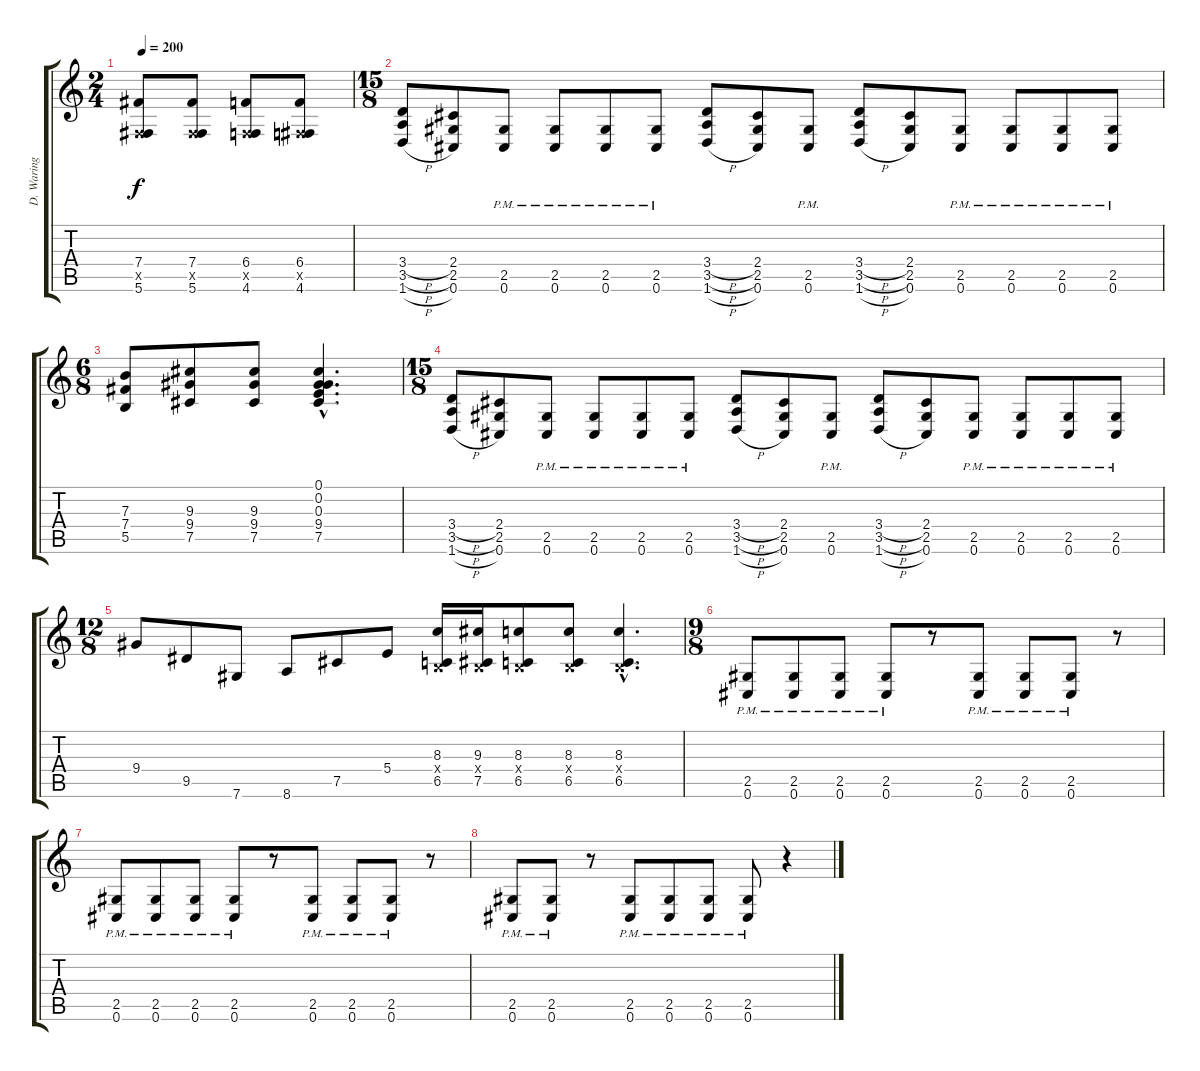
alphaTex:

\track ("D. Waring Gtr." "D. Waring ") {instrument distortionguitar}
\staff {score tabs}
\tuning (Db4 Ab3 E3 B2 Gb2 Db2) {hide}
\ts (2 4)
\tempo 200
\clef g2
\ks c
(7.4 0.5{x} 5.6).8{dy f} (7.4 0.5{x} 5.6).8 (6.4 0.5{x} 4.6).8 (6.4 0.5{x} 4.6).8 |
\ts (15 8)
(3.4{h} 3.5{h} 1.6{h}).8 (2.4 2.5 0.6).8 (2.5{pm} 0.6{pm}).8 (2.5{pm} 0.6{pm}).8 (2.5{pm} 0.6{pm}).8 (2.5{pm} 0.6{pm}).8 (3.4{h} 3.5{h} 1.6{h}).8 (2.4 2.5 0.6).8 (2.5{pm} 0.6{pm}).8 (3.4{h} 3.5{h} 1.6{h}).8 (2.4 2.5 0.6).8 (2.5{pm} 0.6{pm}).8 (2.5{pm} 0.6{pm}).8 (2.5{pm} 0.6{pm}).8 (2.5{pm} 0.6{pm}).8 |
\ts (6 8)
(7.3 7.4 5.5).8 (9.3 9.4 7.5).8 (9.3 9.4 7.5).8 (0.1{hac} 0.2{hac} 0.3{hac} 9.4{hac} 7.5{hac}).4{d} |
\ts (15 8)
(3.4{h} 3.5{h} 1.6{h}).8 (2.4 2.5 0.6).8 (2.5{pm} 0.6{pm}).8 (2.5{pm} 0.6{pm}).8 (2.5{pm} 0.6{pm}).8 (2.5{pm} 0.6{pm}).8 (3.4{h} 3.5{h} 1.6{h}).8 (2.4 2.5 0.6).8 (2.5{pm} 0.6{pm}).8 (3.4{h} 3.5{h} 1.6{h}).8 (2.4 2.5 0.6).8 (2.5{pm} 0.6{pm}).8 (2.5{pm} 0.6{pm}).8 (2.5{pm} 0.6{pm}).8 (2.5{pm} 0.6{pm}).8 |
\ts (12 8)
9.4.8 9.5.8 7.6.8 8.6.8 7.5.8 5.4.8 (8.3 0.4{x} 6.5).16 (9.3 0.4{x} 7.5).16 (8.3 0.4{x} 6.5).8 (8.3 0.4{x} 6.5).8 (8.3{hac} 0.4{hac x} 6.5{hac}).4{d} |
\ts (9 8)
(2.5{pm} 0.6{pm}).8 (2.5{pm} 0.6{pm}).8 (2.5{pm} 0.6{pm}).8 (2.5{pm} 0.6{pm}).8 r.8 (2.5{pm} 0.6{pm}).8 (2.5{pm} 0.6{pm}).8 (2.5{pm} 0.6{pm}).8 r.8 |
(2.5{pm} 0.6{pm}).8 (2.5{pm} 0.6{pm}).8 (2.5{pm} 0.6{pm}).8 (2.5{pm} 0.6{pm}).8 r.8 (2.5{pm} 0.6{pm}).8 (2.5{pm} 0.6{pm}).8 (2.5{pm} 0.6{pm}).8 r.8 |
(2.5{pm} 0.6{pm}).8 (2.5{pm} 0.6{pm}).8 r.8 (2.5{pm} 0.6{pm}).8 (2.5{pm} 0.6{pm}).8 (2.5{pm} 0.6{pm}).8 (2.5{pm} 0.6{pm}).8 r.4
